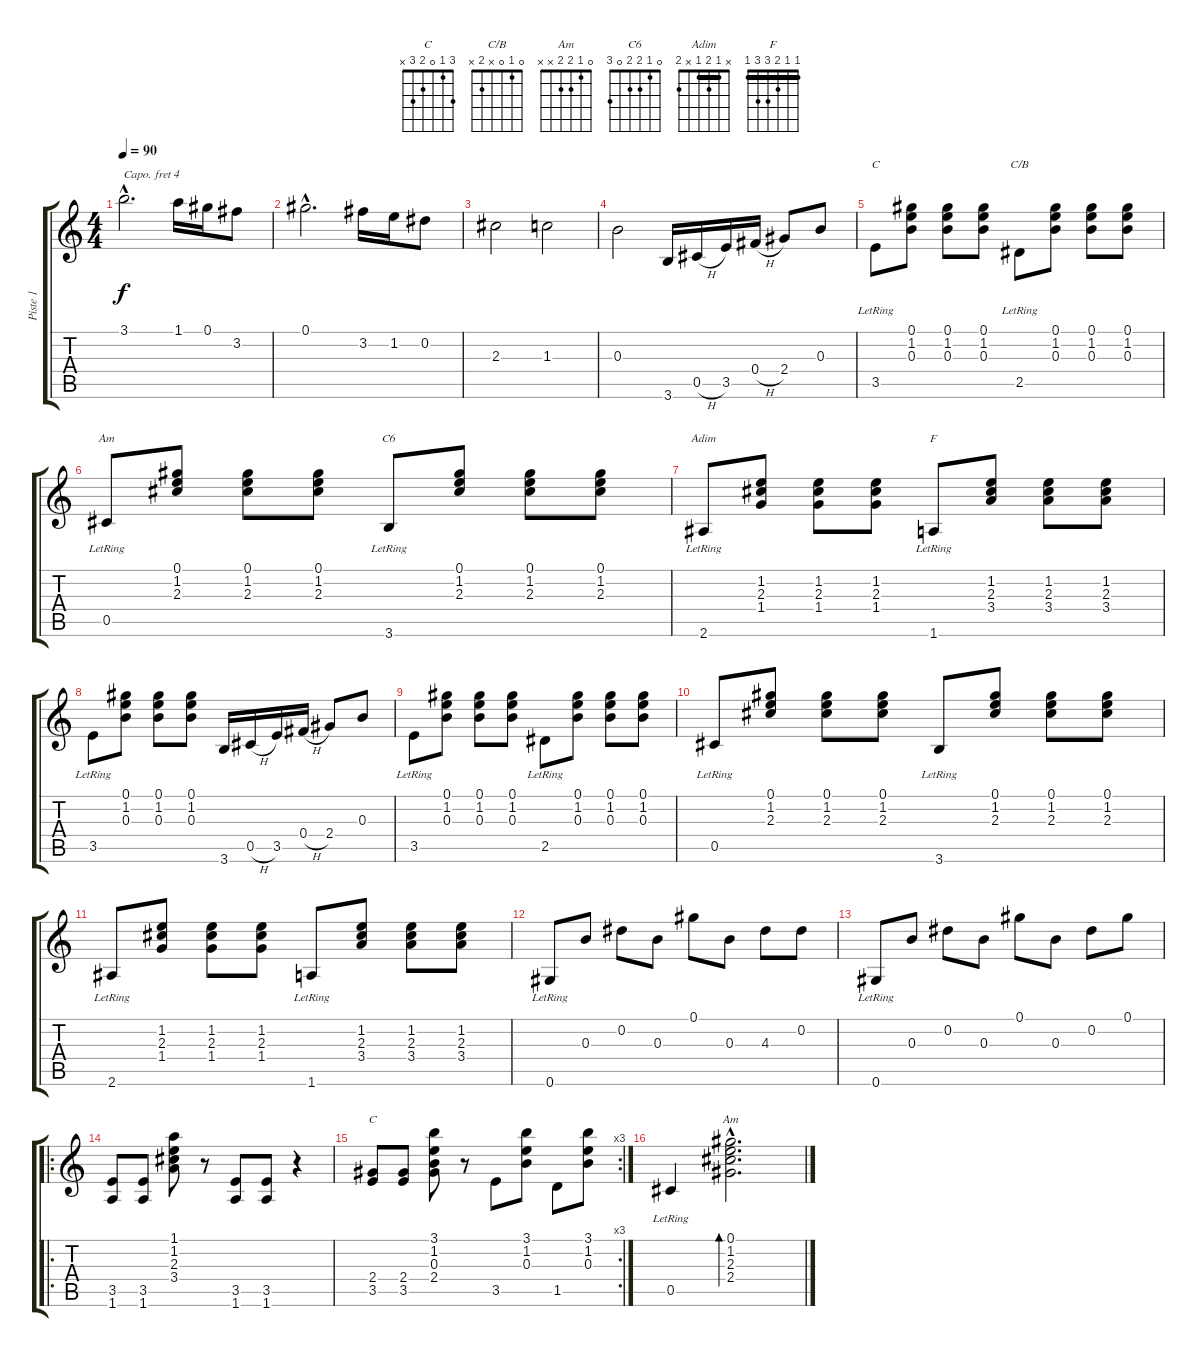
\track ("Piste 1" "Piste 1") {instrument acousticguitarsteel}
\staff {score tabs}
\capo 4
\tuning (E4 B3 G3 D3 A2 E2) {hide}
\chord ("C" 0 1 0 2 3 x)
\chord ("C/B" 0 1 0 x 2 x)
\chord ("Am" 0 1 2 2 0 x)
\chord ("C6" 0 1 2 2 0 3)
\chord ("Adim" x 1 2 1 x 2) {barre 1}
\chord ("F" 1 1 2 3 3 1) {barre 1}
\chord ("C" 3 1 0 2 3 x)
\chord ("Am" 0 1 2 2 x x)
\ts (4 4)
\tempo 90
\clef g2
\ks c
3.1{hac}.2{d dy f} 1.1.16 0.1.16 3.2.8 |
0.1{hac}.2{d} 3.2.16 1.2.16 0.2.8 |
2.3.2 1.3.2 |
0.3.2 3.6.16 0.5{h}.16 3.5.16 0.4{h}.16 2.4.8 0.3.8 |
3.5{lr}.8{ch "C"} (0.1 1.2 0.3).8 (0.1 1.2 0.3).8 (0.1 1.2 0.3).8 2.5{lr}.8{ch "C/B"} (0.1 1.2 0.3).8 (0.1 1.2 0.3).8 (0.1 1.2 0.3).8 |
0.5{lr}.8{ch "Am"} (0.1 1.2 2.3).8 (0.1 1.2 2.3).8 (0.1 1.2 2.3).8 3.6{lr}.8{ch "C6"} (0.1 1.2 2.3).8 (0.1 1.2 2.3).8 (0.1 1.2 2.3).8 |
2.6{lr}.8{ch "Adim"} (1.2 2.3 1.4).8 (1.2 2.3 1.4).8 (1.2 2.3 1.4).8 1.6{lr}.8{ch "F"} (1.2 2.3 3.4).8 (1.2 2.3 3.4).8 (1.2 2.3 3.4).8 |
3.5{lr}.8 (0.1 1.2 0.3).8 (0.1 1.2 0.3).8 (0.1 1.2 0.3).8 3.6.16 0.5{h}.16 3.5.16 0.4{h}.16 2.4.8 0.3.8 |
3.5{lr}.8 (0.1 1.2 0.3).8 (0.1 1.2 0.3).8 (0.1 1.2 0.3).8 2.5{lr}.8 (0.1 1.2 0.3).8 (0.1 1.2 0.3).8 (0.1 1.2 0.3).8 |
0.5{lr}.8 (0.1 1.2 2.3).8 (0.1 1.2 2.3).8 (0.1 1.2 2.3).8 3.6{lr}.8 (0.1 1.2 2.3).8 (0.1 1.2 2.3).8 (0.1 1.2 2.3).8 |
2.6{lr}.8 (1.2 2.3 1.4).8 (1.2 2.3 1.4).8 (1.2 2.3 1.4).8 1.6{lr}.8 (1.2 2.3 3.4).8 (1.2 2.3 3.4).8 (1.2 2.3 3.4).8 |
0.6{lr}.8 0.3.8 0.2.8 0.3.8 0.1.8 0.3.8 4.3.8 0.2.8 |
0.6{lr}.8 0.3.8 0.2.8 0.3.8 0.1.8 0.3.8 0.2.8 0.1.8 |
\ro
(3.5 1.6).8 (3.5 1.6).8 (1.1 1.2 2.3 3.4).8 r.8 (3.5 1.6).8 (3.5 1.6).8 r.4 |
\rc 3
(2.4 3.5).8{ch "C"} (2.4 3.5).8 (3.1 1.2 0.3 2.4).8 r.8 3.5.8 (3.1 1.2 0.3).8 1.5.8 (3.1 1.2 0.3).8 |
0.5{lr}.4 (0.1{hac} 1.2{hac} 2.3{hac} 2.4{hac}).2{d bd 60 ch "Am"}
